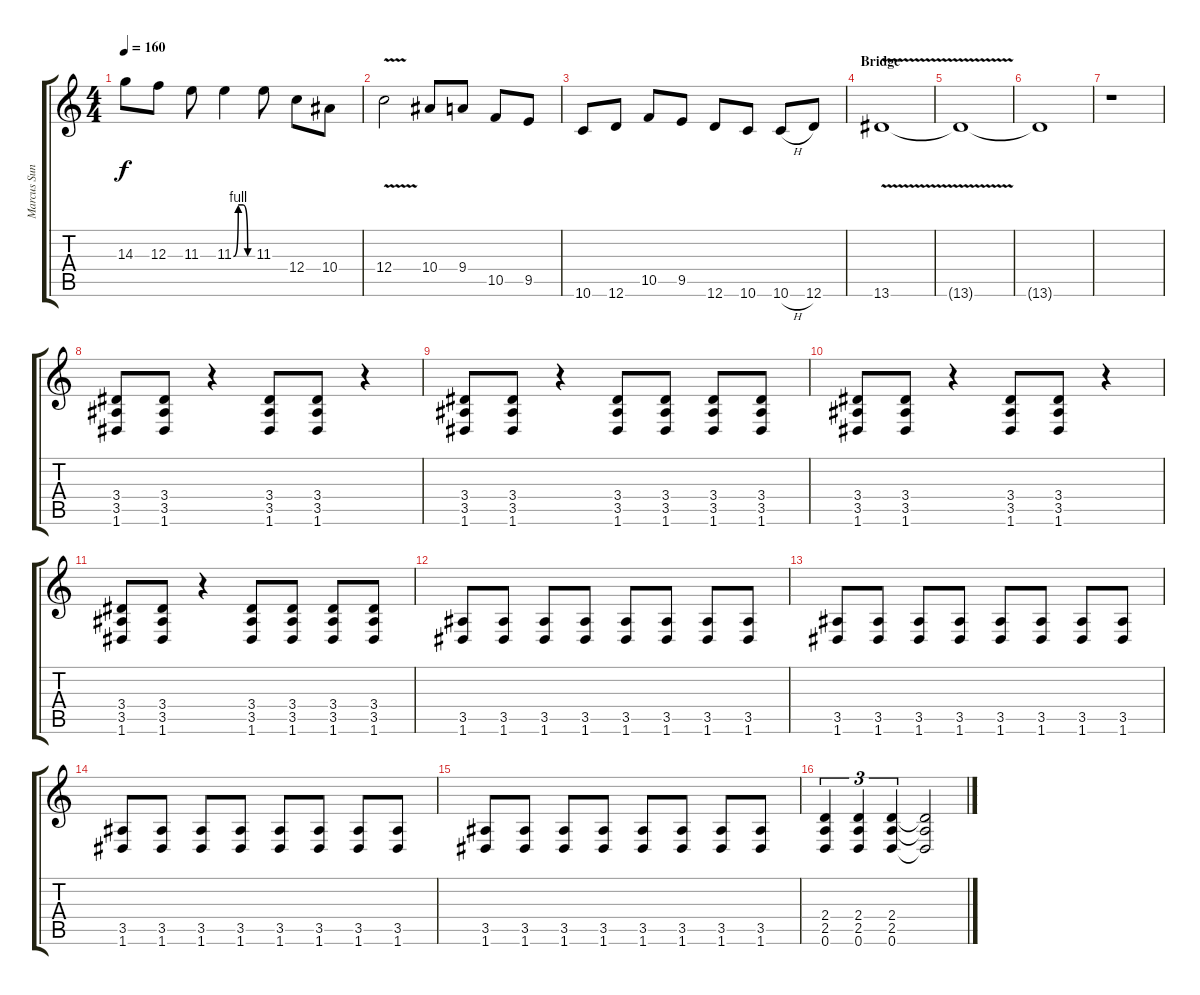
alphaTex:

\track ("Marcus Sunesson" "Marcus Sun") {instrument distortionguitar}
\staff {score tabs}
\tuning (D4 A3 F3 C3 G2 D2) {hide}
\ts (4 4)
\tempo 160
\clef g2
\ks c
14.3.8{dy f} 12.3.8 11.3.8 11.3{be (custom 0 0 15 4 30 4 45 0 60 0)}.4 11.3.8 12.4.8 10.4.8 |
12.4{v}.2 10.4.8 9.4.8 10.5.8 9.5.8 |
10.6.8 12.6.8 10.5.8 9.5.8 12.6.8 10.6.8 10.6{h}.8 12.6.8 |
\section ("" "Bridge")
13.6{v}.1 |
13.6{t}.1 |
13.6{t}.1 |
r.1 |
(3.4 3.5 1.6).8 (3.4 3.5 1.6).8 r.4 (3.4 3.5 1.6).8 (3.4 3.5 1.6).8 r.4 |
(3.4 3.5 1.6).8 (3.4 3.5 1.6).8 r.4 (3.4 3.5 1.6).8 (3.4 3.5 1.6).8 (3.4 3.5 1.6).8 (3.4 3.5 1.6).8 |
(3.4 3.5 1.6).8 (3.4 3.5 1.6).8 r.4 (3.4 3.5 1.6).8 (3.4 3.5 1.6).8 r.4 |
(3.4 3.5 1.6).8 (3.4 3.5 1.6).8 r.4 (3.4 3.5 1.6).8 (3.4 3.5 1.6).8 (3.4 3.5 1.6).8 (3.4 3.5 1.6).8 |
(3.5 1.6).8 (3.5 1.6).8 (3.5 1.6).8 (3.5 1.6).8 (3.5 1.6).8 (3.5 1.6).8 (3.5 1.6).8 (3.5 1.6).8 |
(3.5 1.6).8 (3.5 1.6).8 (3.5 1.6).8 (3.5 1.6).8 (3.5 1.6).8 (3.5 1.6).8 (3.5 1.6).8 (3.5 1.6).8 |
(3.5 1.6).8 (3.5 1.6).8 (3.5 1.6).8 (3.5 1.6).8 (3.5 1.6).8 (3.5 1.6).8 (3.5 1.6).8 (3.5 1.6).8 |
(3.5 1.6).8 (3.5 1.6).8 (3.5 1.6).8 (3.5 1.6).8 (3.5 1.6).8 (3.5 1.6).8 (3.5 1.6).8 (3.5 1.6).8 |
(2.4 2.5 0.6).4{tu (3 2)} (2.4 2.5 0.6).4{tu (3 2)} (2.4 2.5 0.6).4{tu (3 2)} (2.4{t} 2.5{t} 0.6{t}).2
